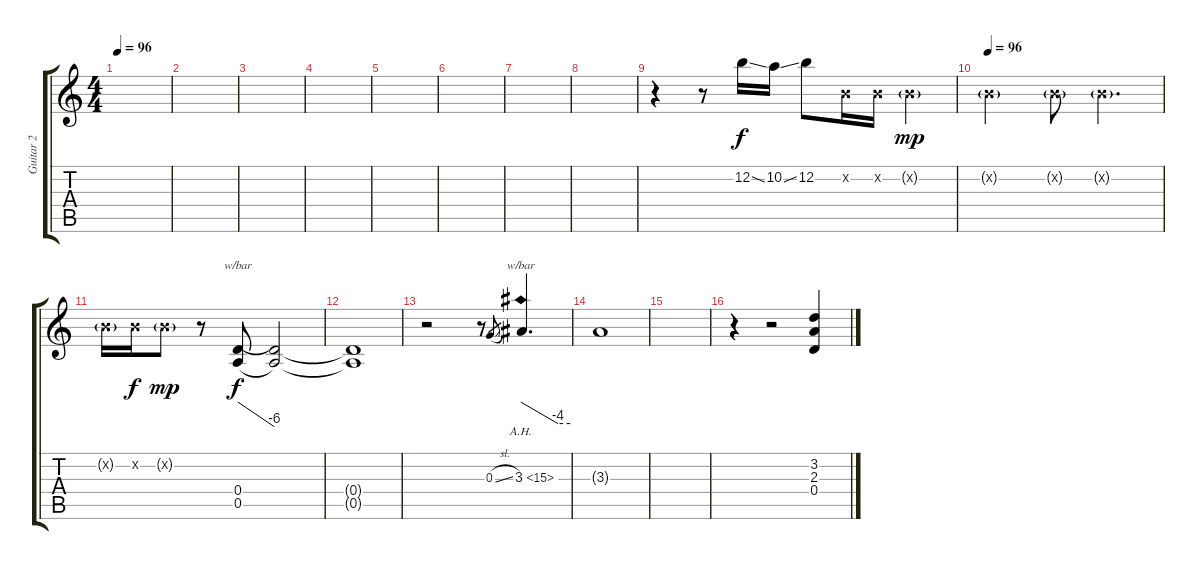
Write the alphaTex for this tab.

\track ("Guitar 2" "Guitar 2") {instrument overdrivenguitar}
\staff {score tabs}
\tuning (E4 B3 G3 D3 A2 E2) {hide}
\ts (4 4)
\tempo 96
\clef g2
\ks c
|
|
|
|
|
|
|
|
r.4 r.8 12.2{ss}.16 10.2{ss}.16 12.2.8 0.2{x}.16 0.2{x}.16 0.2{g x}.4{dy mp} |
\tempo 96
0.2{g x}.2 0.2{g x}.8 0.2{g x}.4{d} |
0.2{g x}.16 0.2{x}.16{dy f} 0.2{g x}.8{dy mp} r.8 (0.4 0.5).8{tbe (dive default 0 0 60 -24) dy f} (0.4{t} 0.5{t}).2 |
(0.4{t} 0.5{t}).1 |
r.2 r.8 0.3{sl}.8{gr} 3.3{ah 12}.4{d tbe (custom default 0 0 45 -16 60 -16)} |
3.3{t}.1 |
|
r.4 r.2 (3.2{ss} 2.3{ss} 0.4{ss}).4
